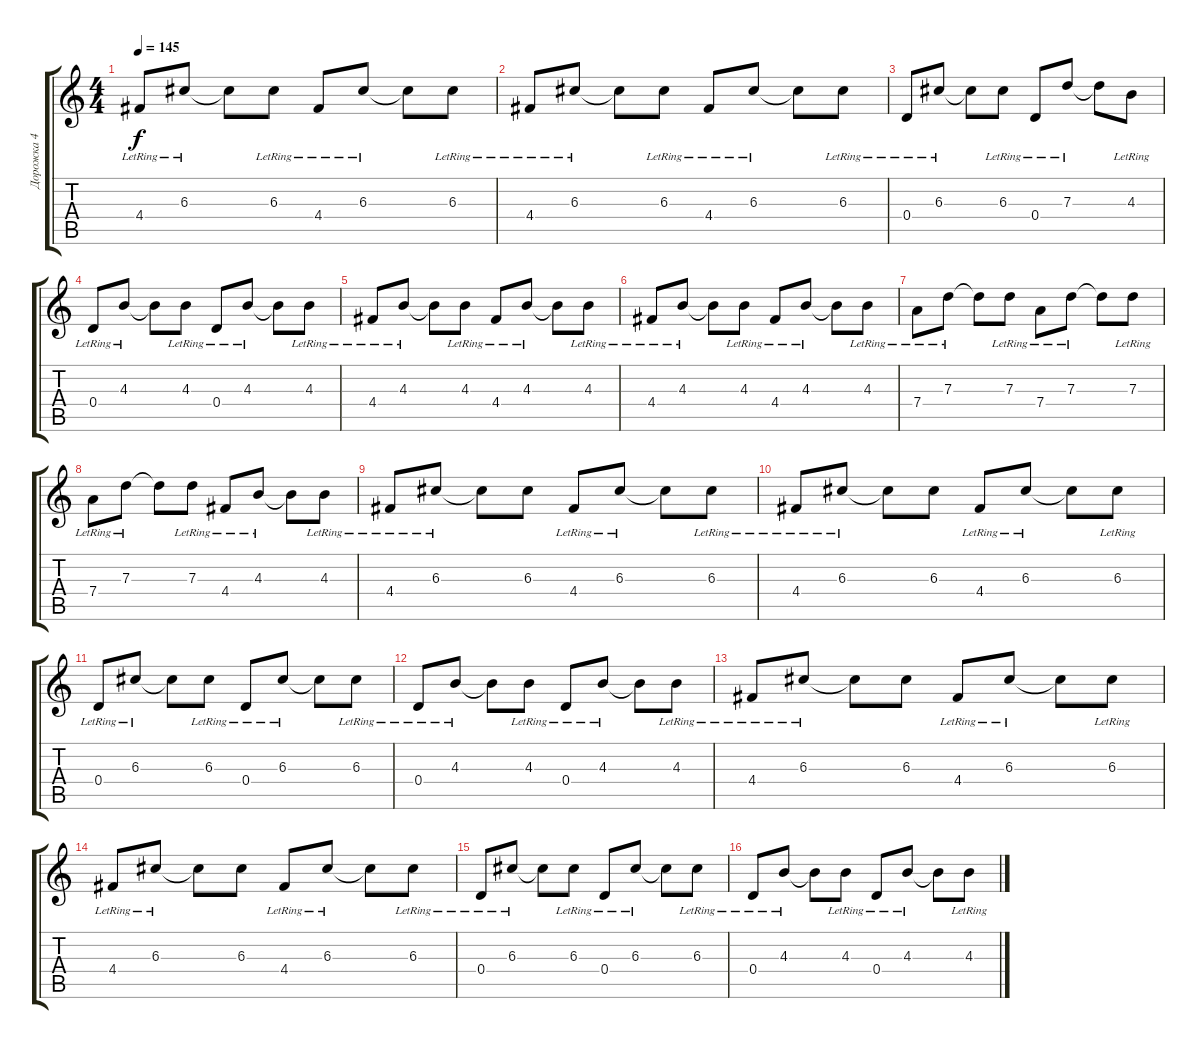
\track ("Дорожка 4" "Дорожка 4") {instrument electricguitarmuted}
\staff {score tabs}
\tuning (E4 B3 G3 D3 A2 E2) {hide}
\ts (4 4)
\tempo 145
\clef g2
\ks c
4.4{lr}.8{dy f} 6.3{lr}.8 6.3{t}.8 6.3{lr}.8 4.4{lr}.8 6.3{lr}.8 6.3{t}.8 6.3{lr}.8 |
4.4{lr}.8 6.3{lr}.8 6.3{t}.8 6.3{lr}.8 4.4{lr}.8 6.3{lr}.8 6.3{t}.8 6.3{lr}.8 |
0.4{lr}.8 6.3{lr}.8 6.3{t}.8 6.3{lr}.8 0.4{lr}.8 7.3{lr}.8 7.3{t}.8 4.3{lr}.8 |
0.4{lr}.8 4.3{lr}.8 4.3{t}.8 4.3{lr}.8 0.4{lr}.8 4.3{lr}.8 4.3{t}.8 4.3{lr}.8 |
4.4{lr}.8 4.3{lr}.8 4.3{t}.8 4.3{lr}.8 4.4{lr}.8 4.3{lr}.8 4.3{t}.8 4.3{lr}.8 |
4.4{lr}.8 4.3{lr}.8 4.3{t}.8 4.3{lr}.8 4.4{lr}.8 4.3{lr}.8 4.3{t}.8 4.3{lr}.8 |
7.4{lr}.8 7.3{lr}.8 7.3{t}.8 7.3{lr}.8 7.4{lr}.8 7.3{lr}.8 7.3{t}.8 7.3{lr}.8 |
7.4{lr}.8 7.3{lr}.8 7.3{t}.8 7.3{lr}.8 4.4{lr}.8 4.3{lr}.8 4.3{t}.8 4.3{lr}.8 |
4.4{lr}.8 6.3{lr}.8 6.3{t}.8 6.3.8 4.4{lr}.8 6.3{lr}.8 6.3{t}.8 6.3{lr}.8 |
4.4{lr}.8 6.3{lr}.8 6.3{t}.8 6.3.8 4.4{lr}.8 6.3{lr}.8 6.3{t}.8 6.3{lr}.8 |
0.4{lr}.8 6.3{lr}.8 6.3{t}.8 6.3{lr}.8 0.4{lr}.8 6.3{lr}.8 6.3{t}.8 6.3{lr}.8 |
0.4{lr}.8 4.3{lr}.8 4.3{t}.8 4.3{lr}.8 0.4{lr}.8 4.3{lr}.8 4.3{t}.8 4.3{lr}.8 |
4.4{lr}.8 6.3{lr}.8 6.3{t}.8 6.3.8 4.4{lr}.8 6.3{lr}.8 6.3{t}.8 6.3{lr}.8 |
4.4{lr}.8 6.3{lr}.8 6.3{t}.8 6.3.8 4.4{lr}.8 6.3{lr}.8 6.3{t}.8 6.3{lr}.8 |
0.4{lr}.8 6.3{lr}.8 6.3{t}.8 6.3{lr}.8 0.4{lr}.8 6.3{lr}.8 6.3{t}.8 6.3{lr}.8 |
0.4{lr}.8 4.3{lr}.8 4.3{t}.8 4.3{lr}.8 0.4{lr}.8 4.3{lr}.8 4.3{t}.8 4.3{lr}.8
